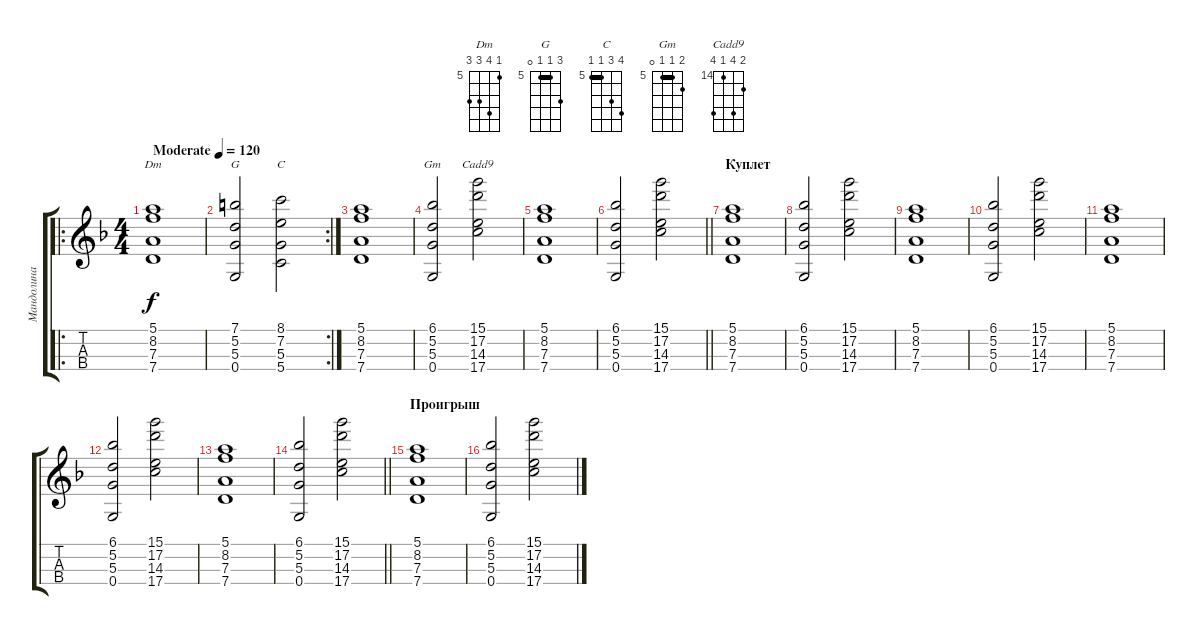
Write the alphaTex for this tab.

\track ("Мандолина" "Мандолина") {instrument electricguitarclean}
\staff {score tabs}
\tuning (E4 A3 D3 G2) {hide}
\chord ("Dm" 5 8 7 7) {firstfret 5}
\chord ("G" 7 5 5 0) {firstfret 5 barre 5}
\chord ("C" 8 7 5 5) {firstfret 5 barre 5}
\chord ("Gm" 6 5 5 0) {firstfret 5 barre 5}
\chord ("Cadd9" 15 17 14 17) {firstfret 14}
\ro
\ts (4 4)
\tempo (120 "Moderate")
\clef g2
\ks f
(5.1 8.2 7.3 7.4).1{ch "Dm" dy f instrument electricguitarclean} |
\rc 2
(7.1 5.2 5.3 0.4).2{ch "G"} (8.1 7.2 5.3 5.4).2{ch "C"} |
(5.1 8.2 7.3 7.4).1 |
(6.1 5.2 5.3 0.4).2{ch "Gm"} (15.1 17.2 14.3 17.4).2{ch "Cadd9"} |
(5.1 8.2 7.3 7.4).1{volume 16} |
\barLineRight lightlight
(6.1 5.2 5.3 0.4).2 (15.1 17.2 14.3 17.4).2 |
\section ("" "Куплет")
(5.1 8.2 7.3 7.4).1{volume 9} |
(6.1 5.2 5.3 0.4).2 (15.1 17.2 14.3 17.4).2 |
(5.1 8.2 7.3 7.4).1 |
(6.1 5.2 5.3 0.4).2 (15.1 17.2 14.3 17.4).2 |
(5.1 8.2 7.3 7.4).1 |
(6.1 5.2 5.3 0.4).2 (15.1 17.2 14.3 17.4).2 |
(5.1 8.2 7.3 7.4).1 |
\barLineRight lightlight
(6.1 5.2 5.3 0.4).2 (15.1 17.2 14.3 17.4).2 |
\section ("" "Проигрыш")
(5.1 8.2 7.3 7.4).1 |
(6.1 5.2 5.3 0.4).2 (15.1 17.2 14.3 17.4).2
